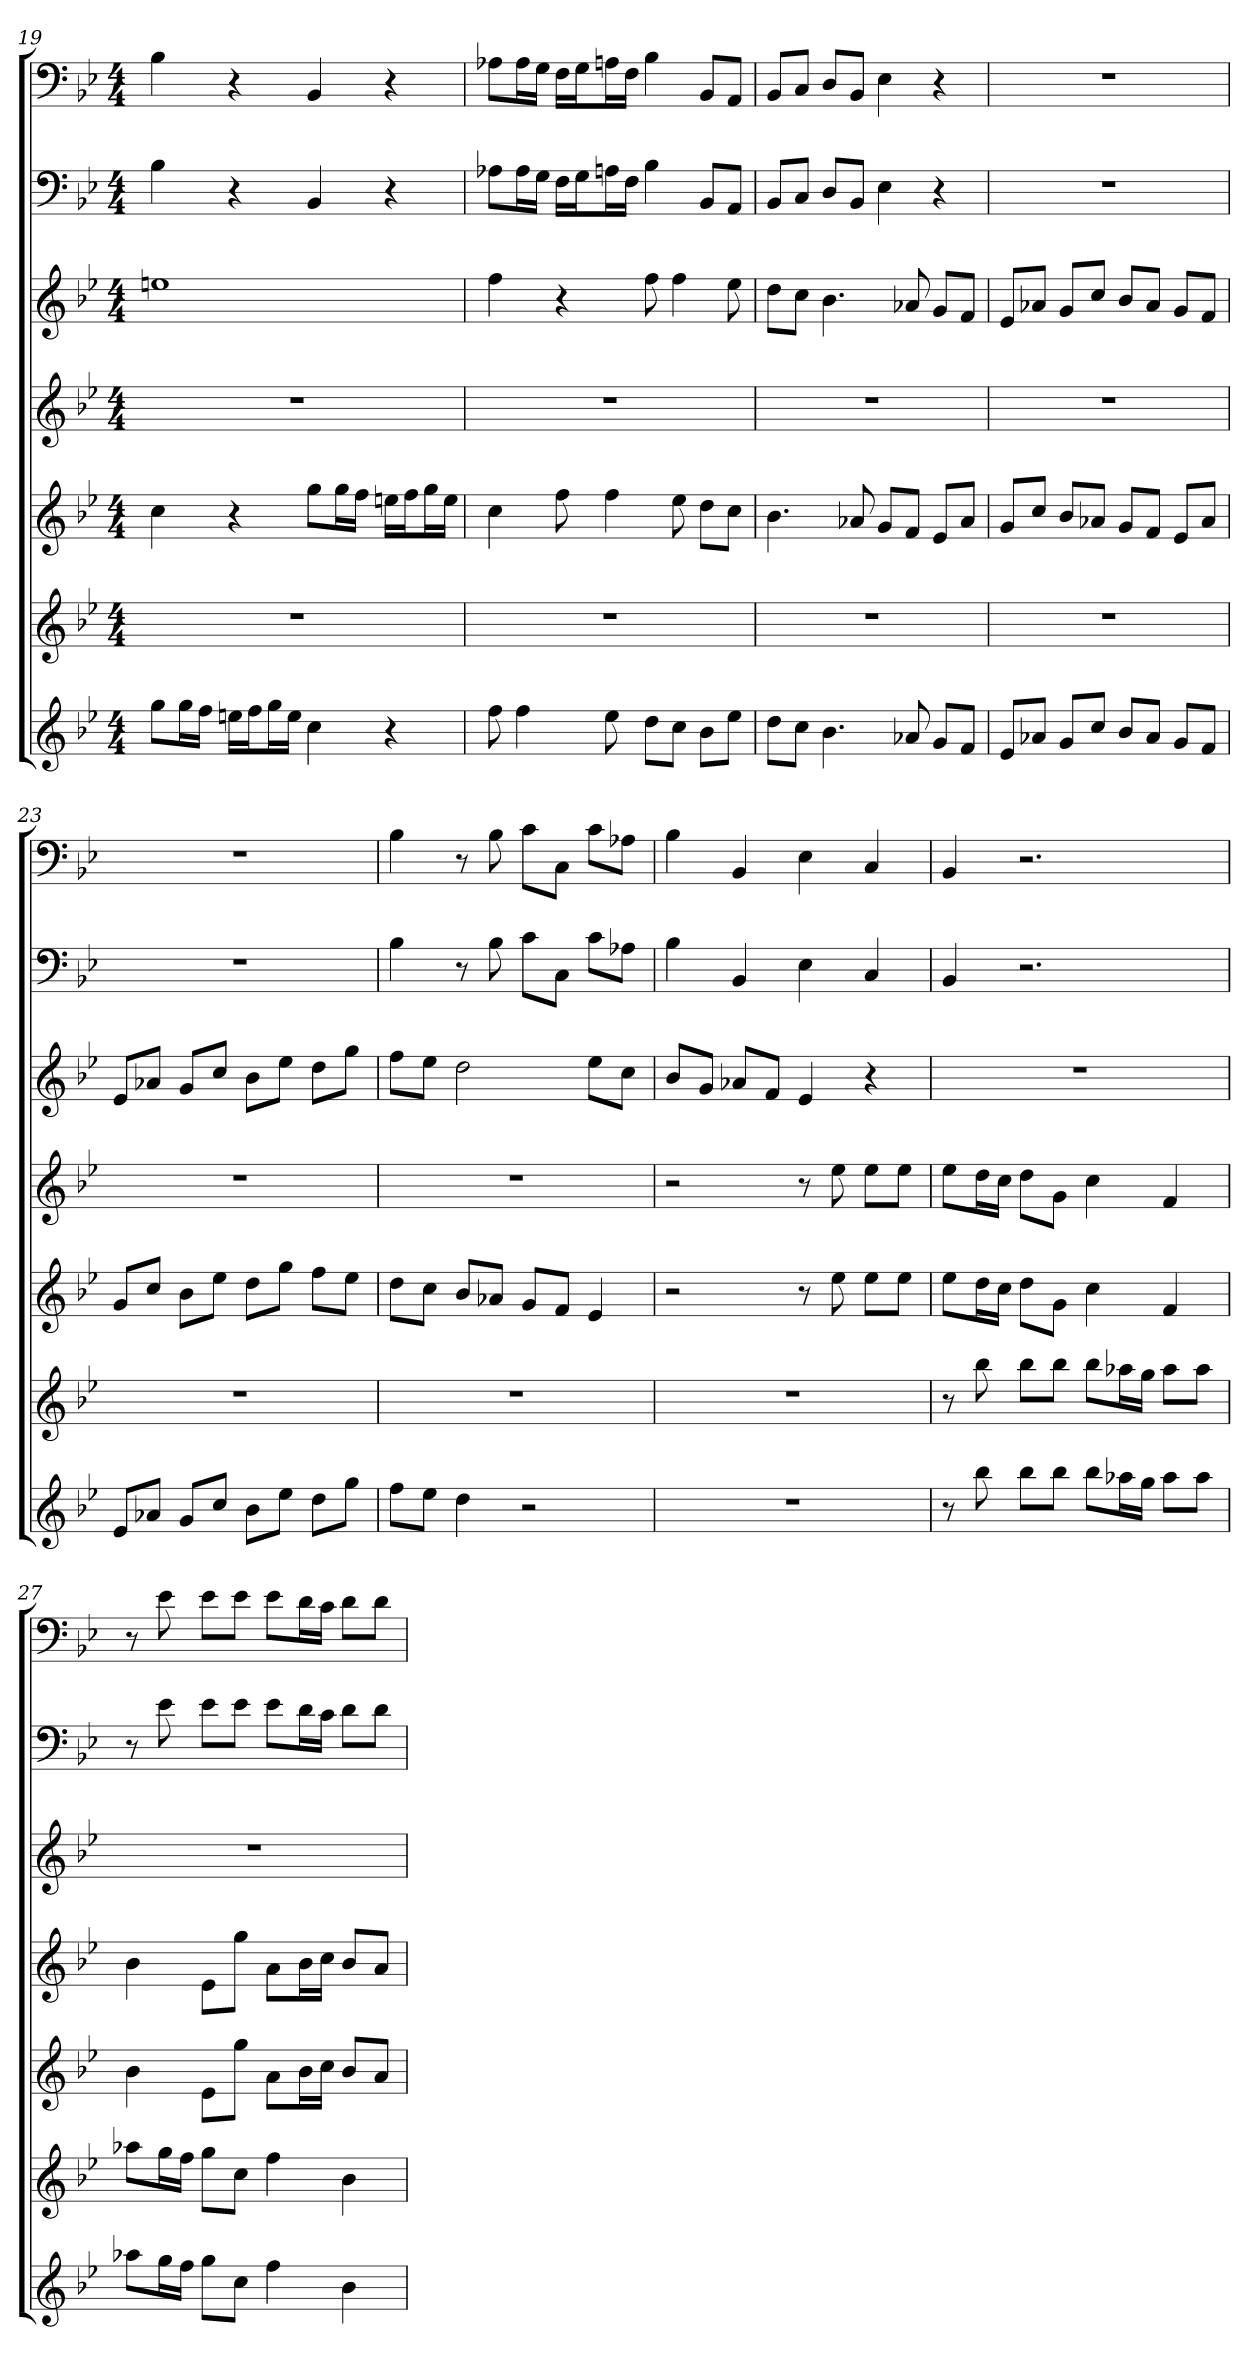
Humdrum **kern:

**kern	**kern	**kern	**kern	**kern	**kern	**kern
*part7	*part6	*part5	*part4	*part3	*part2	*part1
*staff7	*staff6	*staff5	*staff4	*staff3	*staff2	*staff1
*k[b-e-]	*k[b-e-]	*k[b-e-]	*k[b-e-]	*k[b-e-]	*k[b-e-]	*k[b-e-]
*g:	*g:	*g:	*g:	*g:	*g:	*g:
*M4/4	*M4/4	*M4/4	*M4/4	*M4/4	*M4/4	*M4/4
=19	=19	=19	=19	=19	=19	=19
8ggL	1r	4cc	1r	1een	4B-	4B-
16ggL	.	.	.	.	.	.
16ffJJ	.	.	.	.	.	.
16eenLL	.	4r	.	.	4r	4r
16ffJ	.	.	.	.	.	.
16ggL	.	.	.	.	.	.
16eeJJ	.	.	.	.	.	.
4cc	.	8ggL	.	.	4BB-	4BB-
.	.	16ggL	.	.	.	.
.	.	16ffJJ	.	.	.	.
4r	.	16eenLL	.	.	4r	4r
.	.	16ffJ	.	.	.	.
.	.	16ggL	.	.	.	.
.	.	16eeJJ	.	.	.	.
=20	=20	=20	=20	=20	=20	=20
8ff	1r	4cc	1r	4ff	8A-XL	8A-XL
4ff	.	.	.	.	16A-L	16A-L
.	.	.	.	.	16GJJ	16GJJ
.	.	8ff	.	4r	16FLL	16FLL
.	.	.	.	.	16GJ	16GJ
8ee-	.	4ff	.	.	16AnL	16AnL
.	.	.	.	.	16FJJ	16FJJ
8ddL	.	.	.	8ff	4B-	4B-
8ccJ	.	8ee-	.	4ff	.	.
8b-L	.	8ddL	.	.	8BB-L	8BB-L
8ee-J	.	8ccJ	.	8ee-	8AAJ	8AAJ
=21	=21	=21	=21	=21	=21	=21
8ddL	1r	4.b-	1r	8ddL	8BB-L	8BB-L
8ccJ	.	.	.	8ccJ	8CJ	8CJ
4.b-	.	.	.	4.b-	8DL	8DL
.	.	8a-X	.	.	8BB-J	8BB-J
.	.	8gL	.	.	4E-	4E-
8a-X	.	8fJ	.	8a-X	.	.
8gL	.	8e-L	.	8gL	4r	4r
8fJ	.	8a-J	.	8fJ	.	.
=22	=22	=22	=22	=22	=22	=22
8e-L	1r	8gL	1r	8e-L	1r	1r
8a-XJ	.	8ccJ	.	8a-XJ	.	.
8gL	.	8b-L	.	8gL	.	.
8ccJ	.	8a-XJ	.	8ccJ	.	.
8b-L	.	8gL	.	8b-L	.	.
8a-J	.	8fJ	.	8a-J	.	.
8gL	.	8e-L	.	8gL	.	.
8fJ	.	8a-J	.	8fJ	.	.
=23	=23	=23	=23	=23	=23	=23
8e-L	1r	8gL	1r	8e-L	1r	1r
8a-XJ	.	8ccJ	.	8a-XJ	.	.
8gL	.	8b-L	.	8gL	.	.
8ccJ	.	8ee-J	.	8ccJ	.	.
8b-L	.	8ddL	.	8b-L	.	.
8ee-J	.	8ggJ	.	8ee-J	.	.
8ddL	.	8ffL	.	8ddL	.	.
8ggJ	.	8ee-J	.	8ggJ	.	.
=24	=24	=24	=24	=24	=24	=24
8ffL	1r	8ddL	1r	8ffL	4B-	4B-
8ee-J	.	8ccJ	.	8ee-J	.	.
4dd	.	8b-L	.	2dd	8r	8r
.	.	8a-XJ	.	.	8B-	8B-
2r	.	8gL	.	.	8cL	8cL
.	.	8fJ	.	.	8CJ	8CJ
.	.	4e-	.	8ee-L	8cL	8cL
.	.	.	.	8ccJ	8A-XJ	8A-XJ
=25	=25	=25	=25	=25	=25	=25
1r	1r	2r	2r	8b-L	4B-	4B-
.	.	.	.	8gJ	.	.
.	.	.	.	8a-XL	4BB-	4BB-
.	.	.	.	8fJ	.	.
.	.	8r	8r	4e-	4E-	4E-
.	.	8ee-	8ee-	.	.	.
.	.	8ee-L	8ee-L	4r	4C	4C
.	.	8ee-J	8ee-J	.	.	.
=26	=26	=26	=26	=26	=26	=26
8r	8r	8ee-L	8ee-L	1r	4BB-	4BB-
8bb-	8bb-	16ddL	16ddL	.	.	.
.	.	16ccJJ	16ccJJ	.	.	.
8bb-L	8bb-L	8ddL	8ddL	.	2.r	2.r
8bb-J	8bb-J	8gJ	8gJ	.	.	.
8bb-L	8bb-L	4cc	4cc	.	.	.
16aa-XL	16aa-XL	.	.	.	.	.
16ggJJ	16ggJJ	.	.	.	.	.
8aa-L	8aa-L	4f	4f	.	.	.
8aa-J	8aa-J	.	.	.	.	.
=27	=27	=27	=27	=27	=27	=27
8aa-XL	8aa-XL	4b-	4b-	1r	8r	8r
16ggL	16ggL	.	.	.	8e-	8e-
16ffJJ	16ffJJ	.	.	.	.	.
8ggL	8ggL	8e-L	8e-L	.	8e-L	8e-L
8ccJ	8ccJ	8ggJ	8ggJ	.	8e-J	8e-J
4ff	4ff	8aL	8aL	.	8e-L	8e-L
.	.	16b-L	16b-L	.	16dL	16dL
.	.	16ccJJ	16ccJJ	.	16cJJ	16cJJ
4b-	4b-	8b-L	8b-L	.	8dL	8dL
.	.	8aJ	8aJ	.	8dJ	8dJ
=	=	=	=	=	=	=
*-	*-	*-	*-	*-	*-	*-
